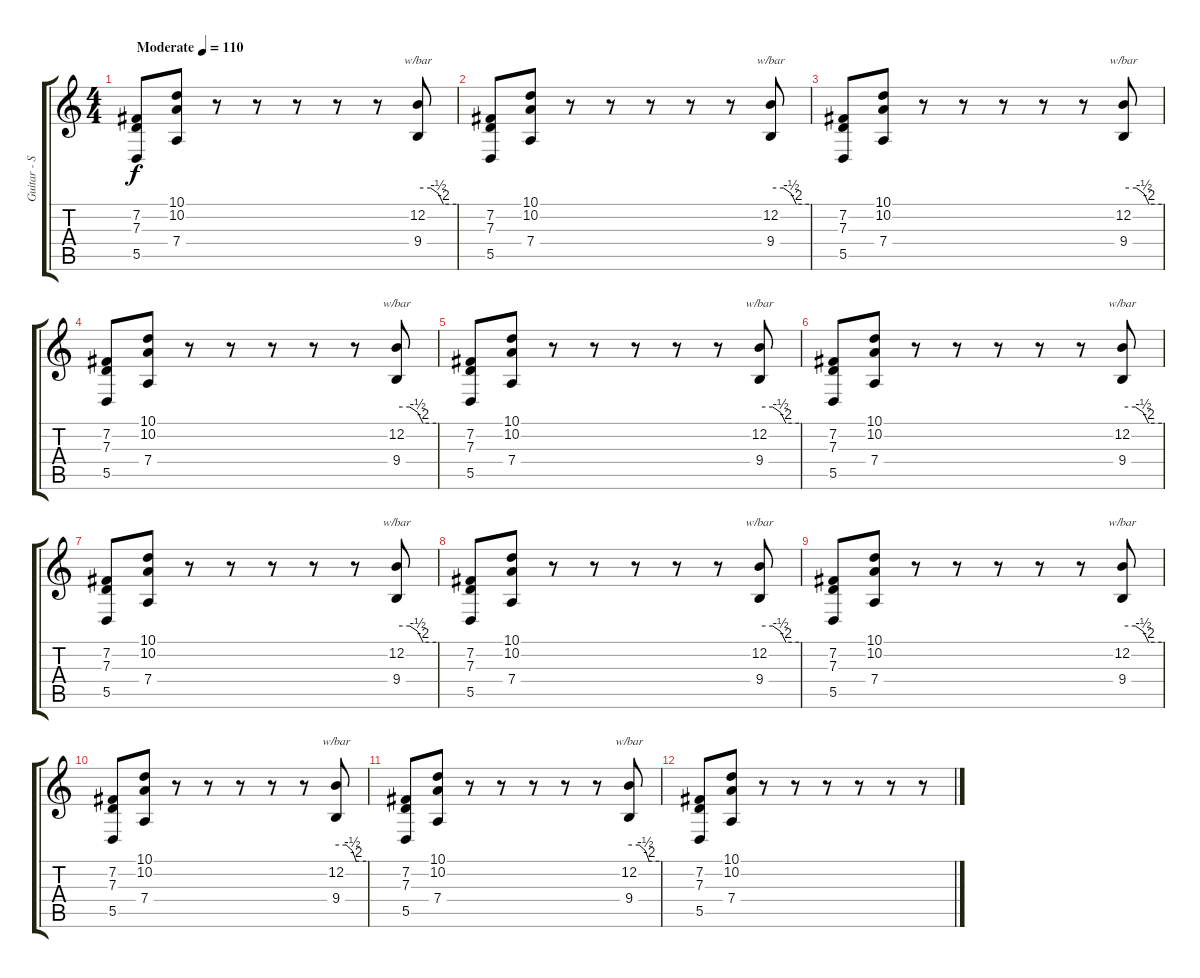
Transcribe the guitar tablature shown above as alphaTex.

\track ("Guitar - Square" "Guitar - S") {instrument lead1square}
\staff {score tabs}
\tuning (E4 B3 G3 D3 A2 E2) {hide}
\ts (4 4)
\tempo (110 "Moderate")
\clef g2
\ks c
(7.2 7.3 5.5).8{dy f instrument lead1square} (10.1 10.2 7.4).8 r.8 r.8 r.8 r.8 r.8 (12.2 9.4).8{tbe (custom default 0 0 20 0 32 -2 40 -8 60 -8)} |
(7.2 7.3 5.5).8 (10.1 10.2 7.4).8 r.8 r.8 r.8 r.8 r.8 (12.2 9.4).8{tbe (custom default 0 0 20 0 32 -2 40 -8 60 -8)} |
(7.2 7.3 5.5).8 (10.1 10.2 7.4).8 r.8 r.8 r.8 r.8 r.8 (12.2 9.4).8{tbe (custom default 0 0 20 0 32 -2 40 -8 60 -8)} |
(7.2 7.3 5.5).8 (10.1 10.2 7.4).8 r.8 r.8 r.8 r.8 r.8 (12.2 9.4).8{tbe (custom default 0 0 20 0 32 -2 40 -8 60 -8)} |
(7.2 7.3 5.5).8 (10.1 10.2 7.4).8 r.8 r.8 r.8 r.8 r.8 (12.2 9.4).8{tbe (custom default 0 0 20 0 32 -2 40 -8 60 -8)} |
(7.2 7.3 5.5).8 (10.1 10.2 7.4).8 r.8 r.8 r.8 r.8 r.8 (12.2 9.4).8{tbe (custom default 0 0 20 0 32 -2 40 -8 60 -8)} |
(7.2 7.3 5.5).8 (10.1 10.2 7.4).8 r.8 r.8 r.8 r.8 r.8 (12.2 9.4).8{tbe (custom default 0 0 20 0 32 -2 40 -8 60 -8)} |
(7.2 7.3 5.5).8 (10.1 10.2 7.4).8 r.8 r.8 r.8 r.8 r.8 (12.2 9.4).8{tbe (custom default 0 0 20 0 32 -2 40 -8 60 -8)} |
(7.2 7.3 5.5).8 (10.1 10.2 7.4).8 r.8 r.8 r.8 r.8 r.8 (12.2 9.4).8{tbe (custom default 0 0 20 0 32 -2 40 -8 60 -8)} |
(7.2 7.3 5.5).8 (10.1 10.2 7.4).8 r.8 r.8 r.8 r.8 r.8 (12.2 9.4).8{tbe (custom default 0 0 20 0 32 -2 40 -8 60 -8)} |
(7.2 7.3 5.5).8 (10.1 10.2 7.4).8 r.8 r.8 r.8 r.8 r.8 (12.2 9.4).8{tbe (custom default 0 0 20 0 32 -2 40 -8 60 -8)} |
(7.2 7.3 5.5).8 (10.1 10.2 7.4).8 r.8 r.8 r.8 r.8 r.8 r.8
